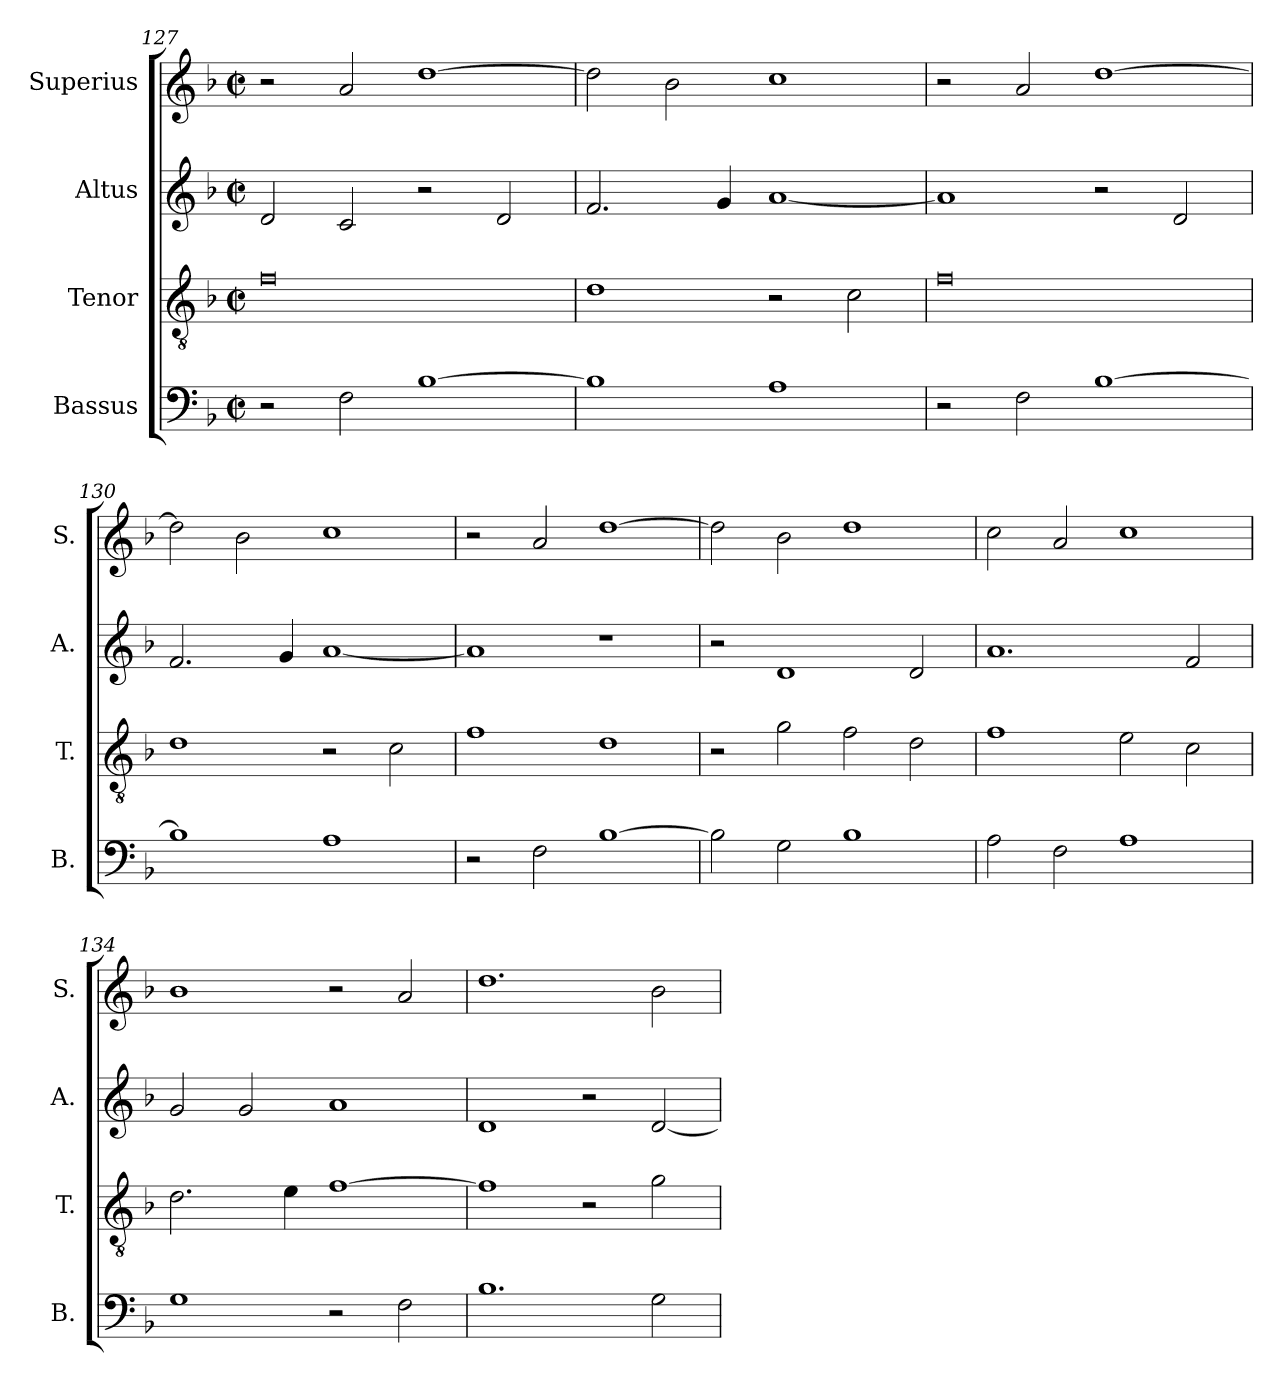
**kern	**kern	**kern	**kern
*part4	*part3	*part2	*part1
*staff4	*staff3	*staff2	*staff1
*I"Bassus	*I"Tenor	*I"Altus	*I"Superius
*I'B.	*I'T.	*I'A.	*I'S.
*clefF4	*clefGv2	*clefG2	*clefG2
*	*ITrd7c12	*	*
*k[b-]	*k[b-]	*k[b-]	*k[b-]
*F:	*F:	*F:	*F:
*M2/2	*M2/2	*M2/2	*M2/2
*met(c|)	*met(c|)	*met(c|)	*met(c|)
=127	=127	=127	=127
2r	0Fi	2di/	2r
2Fi\	.	2ci/	2ai/
[>1B-i	.	2r	[>1ddi
.	.	2di/	.
=128	=128	=128	=128
1B-i]	1Di	2.fi/	2ddi\]
.	.	.	2b-i\
.	.	4gi/	.
1Ai	2r	[<1ai	1cci
.	2Ci\	.	.
=129	=129	=129	=129
2r	0Fi	1ai]	2r
2Fi\	.	.	2ai/
[>1B-i	.	2r	[>1ddi
.	.	2di/	.
=130	=130	=130	=130
1B-i]	1Di	2.fi/	2ddi\]
.	.	.	2b-i\
.	.	4gi/	.
1Ai	2r	[<1ai	1cci
.	2Ci\	.	.
!!LO:LB:g=z
=131	=131	=131	=131
2r	1Fi	1ai]	2r
2Fi\	.	.	2ai/
[>1B-i	1Di	1r	[>1ddi
=132	=132	=132	=132
2B-i\]	2r	2r	2ddi\]
2Gi\	2Gi\	1di	2b-i\
1B-i	2Fi\	.	1ddi
.	2Di\	2di/	.
=133	=133	=133	=133
2Ai\	1Fi	1.ai	2cci\
2Fi\	.	.	2ai/
1Ai	2Ei\	.	1cci
.	2Ci\	2fi/	.
=134	=134	=134	=134
1Gi	2.Di\	2gi/	1b-i
.	.	2gi/	.
.	4Ei\	.	.
2r	[>1Fi	1ai	2r
2Fi\	.	.	2ai/
=135	=135	=135	=135
1.B-i	1Fi]	1di	1.ddi
.	2r	2r	.
2Gi\	2Gi\	[<2di/	2b-i\
=	=	=	=
*-	*-	*-	*-
